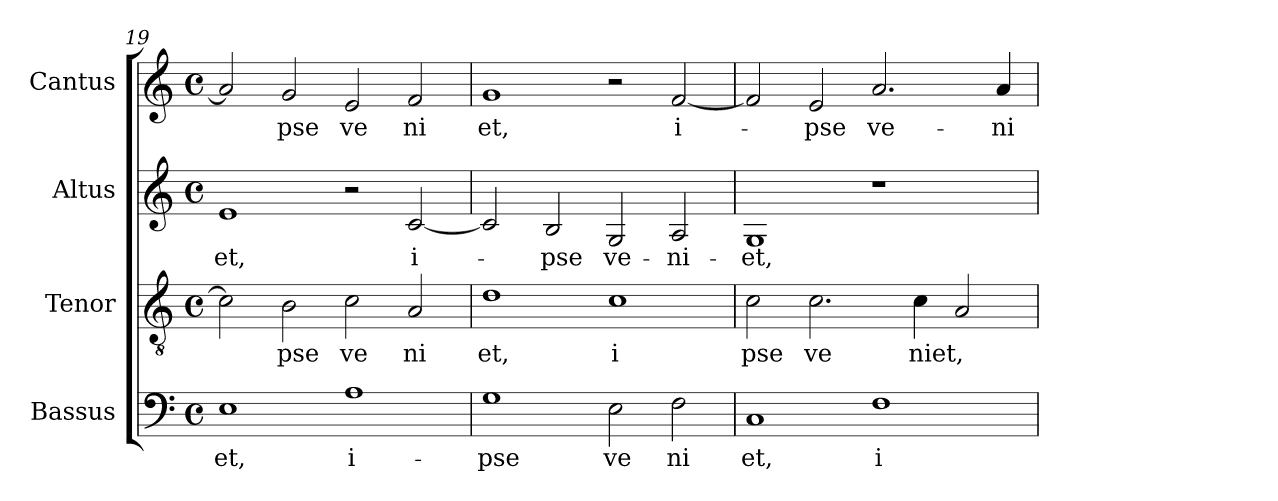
**kern	**text	**kern	**text	**kern	**text	**kern	**text
*part4	*part4	*part3	*part3	*part2	*part2	*part1	*part1
*staff4	*staff4	*staff3	*staff3	*staff2	*staff2	*staff1	*staff1
*I"Bassus	*	*I"Tenor	*	*I"Altus	*	*I"Cantus	*
*clefF4	*	*clefGv2	*	*clefG2	*	*clefG2	*
*M4/4	*	*M4/4	*	*M4/4	*	*M4/4	*
*met(c)	*	*met(c)	*	*met(c)	*	*met(c)	*
=19	=19	=19	=19	=19	=19	=19	=19
!	!LO:LY:b:cj	!	!	!	!LO:LY:b:cj	!	!
1E	-et,	2c\]	.	1e	-et,	2a/]	.
!	!	!	!LO:LY:b:cj	!	!	!	!LO:LY:b:cj
.	.	2B\	pse	.	.	2g/	pse
!	!LO:LY:b:cj	!	!LO:LY:b:cj	!	!	!	!LO:LY:b:cj
1A	i-	2c\	ve	2r	.	2e/	ve
!	!	!	!LO:LY:b:cj	!	!LO:LY:b:rj	!	!LO:LY:b:cj
.	.	2A/	ni	[>2c/	i-	2f/	ni
!!LO:PB:g=z
=20	=20	=20	=20	=20	=20	=20	=20
!	!LO:LY:b:cj	!	!LO:LY:b:cj	!	!	!	!LO:LY:b:cj
1G	-pse	1d	et,	2c/]	.	1g	et,
!	!	!	!	!	!LO:LY:b:cj	!	!
.	.	.	.	2B/	-pse	.	.
!	!LO:LY:b:cj	!	!LO:LY:b:cj	!	!LO:LY:b:cj	!	!
2E\	ve	1c	i	2G/	ve-	2r	.
!	!LO:LY:b:cj	!	!	!	!LO:LY:b:cj	!	!LO:LY:b:rj
2F\	ni	.	.	2A/	-ni-	[<2f/	i-
=21	=21	=21	=21	=21	=21	=21	=21
!	!LO:LY:b:cj	!	!LO:LY:b:cj	!	!LO:LY:b:cj	!	!
1C	et,	2c\	pse	1G	-et,	2f/]	.
!	!	!	!LO:LY:b:cj	!	!	!	!LO:LY:b:cj
.	.	2.c\	ve	.	.	2e/	-pse
!	!LO:LY:b:cj	!	!	!	!	!	!LO:LY:b:cj
1F	i	.	.	1r	.	2.a/	ve-
!	!	!	!LO:LY:b	!	!	!	!
.	.	4c\	niet,	.	.	.	.
.	.	2A/	.	.	.	.	.
!	!	!	!	!	!	!	!LO:LY:b:cj
.	.	.	.	.	.	4a/	-ni-
=	=	=	=	=	=	=	=
*-	*-	*-	*-	*-	*-	*-	*-
